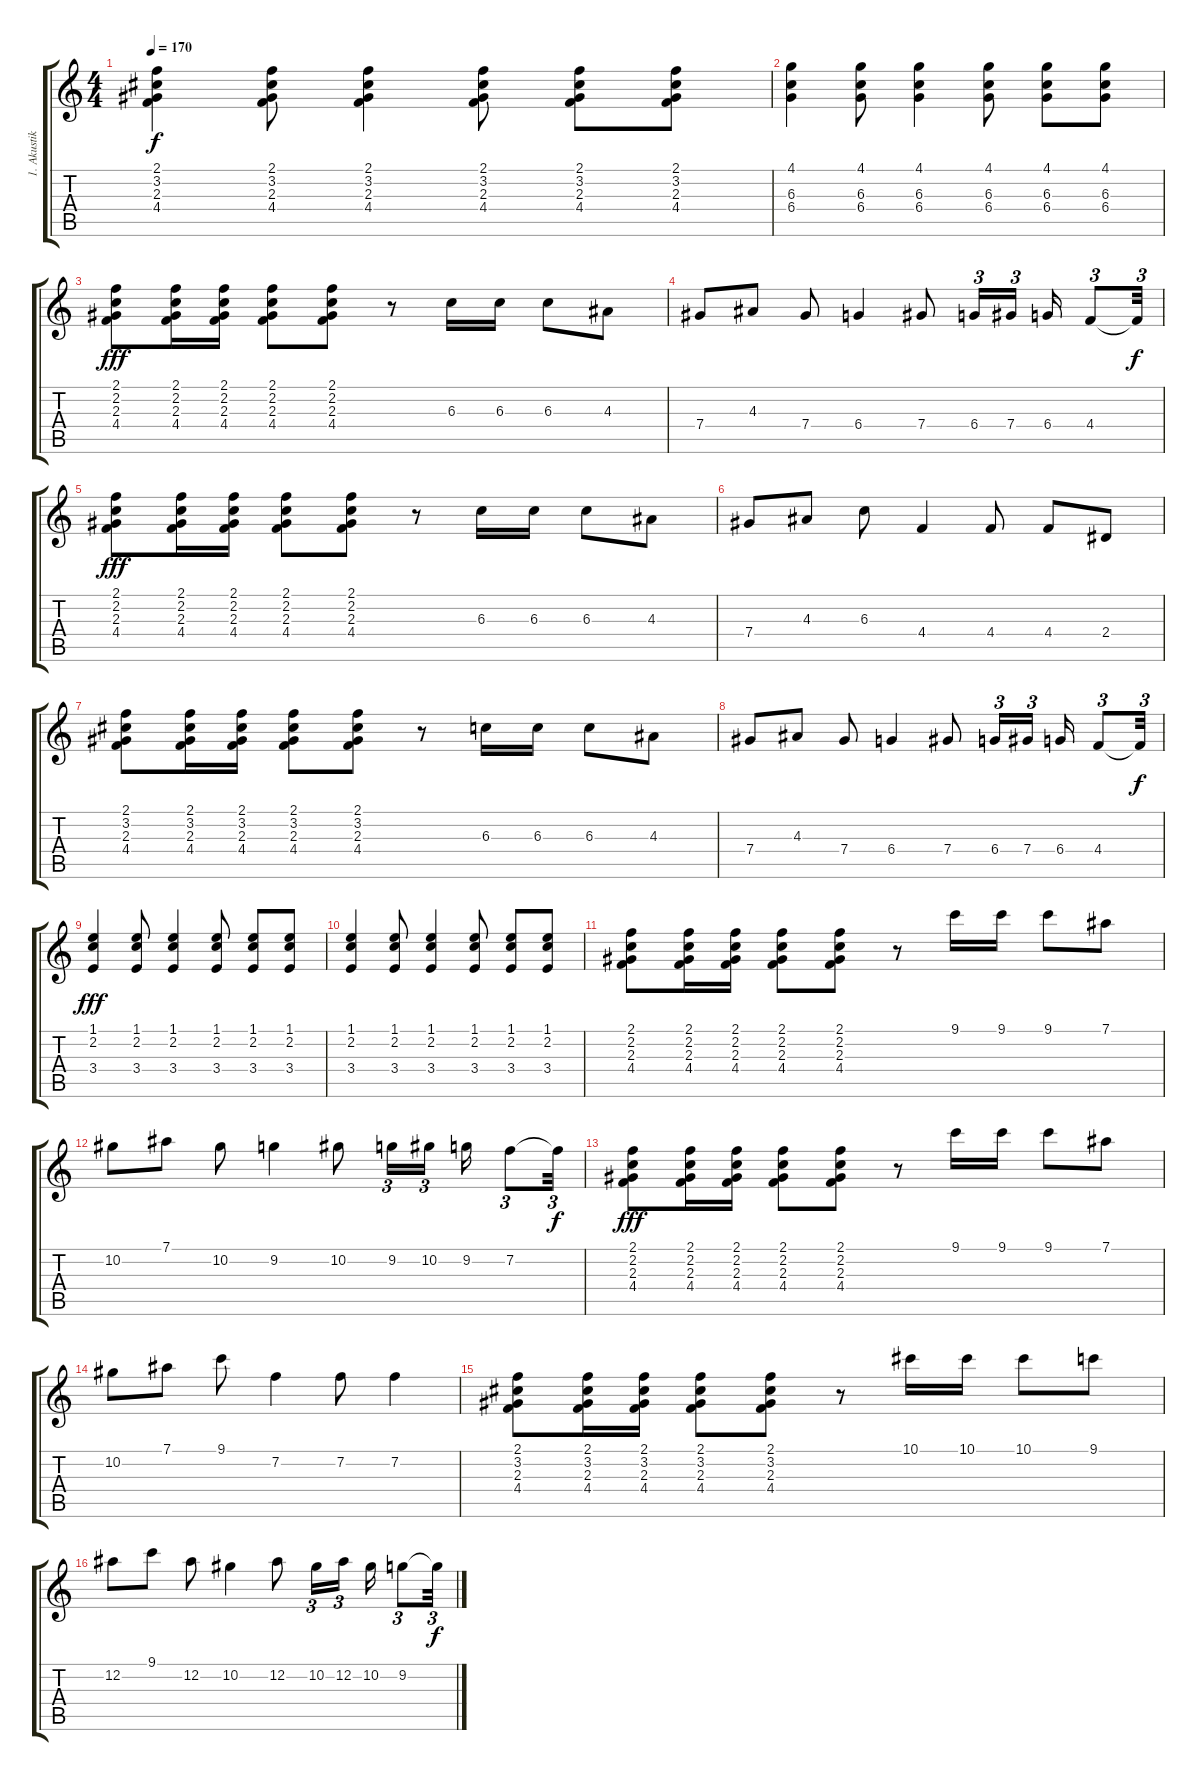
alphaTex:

\track ("1. Akustik-Gitarre" "1. Akustik") {instrument acousticguitarnylon}
\staff {score tabs}
\tuning (Eb4 Bb3 Gb3 Db3 Ab2 Eb2) {hide}
\ts (4 4)
\tempo 170
\clef g2
\ks c
(2.1 3.2 2.3 4.4).4{dy f} (2.1 3.2 2.3 4.4).8 (2.1 3.2 2.3 4.4).4 (2.1 3.2 2.3 4.4).8 (2.1 3.2 2.3 4.4).8 (2.1 3.2 2.3 4.4).8 |
(4.1 6.3 6.4).4 (4.1 6.3 6.4).8 (4.1 6.3 6.4).4 (4.1 6.3 6.4).8 (4.1 6.3 6.4).8 (4.1 6.3 6.4).8 |
(2.1 2.2 2.3 4.4).8{dy fff} (2.1 2.2 2.3 4.4).16 (2.1 2.2 2.3 4.4).16 (2.1 2.2 2.3 4.4).8 (2.1 2.2 2.3 4.4).8 r.8 6.3.16 6.3.16 6.3.8 4.3.8 |
7.4.8 4.3.8 7.4.8 6.4.4 7.4.8 6.4.16{tu (3 2)} 7.4.16{tu (3 2) beam splitsecondary} 6.4.16 4.4.8{tu (3 2)} 4.4{t}.32{tu (3 2) dy f} |
(2.1 2.2 2.3 4.4).8{dy fff} (2.1 2.2 2.3 4.4).16 (2.1 2.2 2.3 4.4).16 (2.1 2.2 2.3 4.4).8 (2.1 2.2 2.3 4.4).8 r.8 6.3.16 6.3.16 6.3.8 4.3.8 |
7.4.8 4.3.8 6.3.8 4.4.4 4.4.8 4.4.8 2.4.8 |
(2.1 3.2 2.3 4.4).8 (2.1 3.2 2.3 4.4).16 (2.1 3.2 2.3 4.4).16 (2.1 3.2 2.3 4.4).8 (2.1 3.2 2.3 4.4).8 r.8 6.3.16 6.3.16 6.3.8 4.3.8 |
7.4.8 4.3.8 7.4.8 6.4.4 7.4.8 6.4.16{tu (3 2)} 7.4.16{tu (3 2) beam splitsecondary} 6.4.16 4.4.8{tu (3 2)} 4.4{t}.32{tu (3 2) dy f} |
(1.1 2.2 3.4).4{dy fff} (1.1 2.2 3.4).8 (1.1 2.2 3.4).4 (1.1 2.2 3.4).8 (1.1 2.2 3.4).8 (1.1 2.2 3.4).8 |
(1.1 2.2 3.4).4 (1.1 2.2 3.4).8 (1.1 2.2 3.4).4 (1.1 2.2 3.4).8 (1.1 2.2 3.4).8 (1.1 2.2 3.4).8 |
(2.1 2.2 2.3 4.4).8 (2.1 2.2 2.3 4.4).16 (2.1 2.2 2.3 4.4).16 (2.1 2.2 2.3 4.4).8 (2.1 2.2 2.3 4.4).8 r.8 9.1.16 9.1.16 9.1.8 7.1.8 |
10.2.8 7.1.8 10.2.8 9.2.4 10.2.8 9.2.16{tu (3 2)} 10.2.16{tu (3 2) beam splitsecondary} 9.2.16 7.2.8{tu (3 2)} 7.2{t}.32{tu (3 2) dy f} |
(2.1 2.2 2.3 4.4).8{dy fff} (2.1 2.2 2.3 4.4).16 (2.1 2.2 2.3 4.4).16 (2.1 2.2 2.3 4.4).8 (2.1 2.2 2.3 4.4).8 r.8 9.1.16 9.1.16 9.1.8 7.1.8 |
10.2.8 7.1.8 9.1.8 7.2.4 7.2.8 7.2.4 |
(2.1 3.2 2.3 4.4).8 (2.1 3.2 2.3 4.4).16 (2.1 3.2 2.3 4.4).16 (2.1 3.2 2.3 4.4).8 (2.1 3.2 2.3 4.4).8 r.8 10.1.16 10.1.16 10.1.8 9.1.8 |
12.2.8 9.1.8 12.2.8 10.2.4 12.2.8 10.2.16{tu (3 2)} 12.2.16{tu (3 2) beam splitsecondary} 10.2.16 9.2.8{tu (3 2)} 9.2{t}.32{tu (3 2) dy f}
